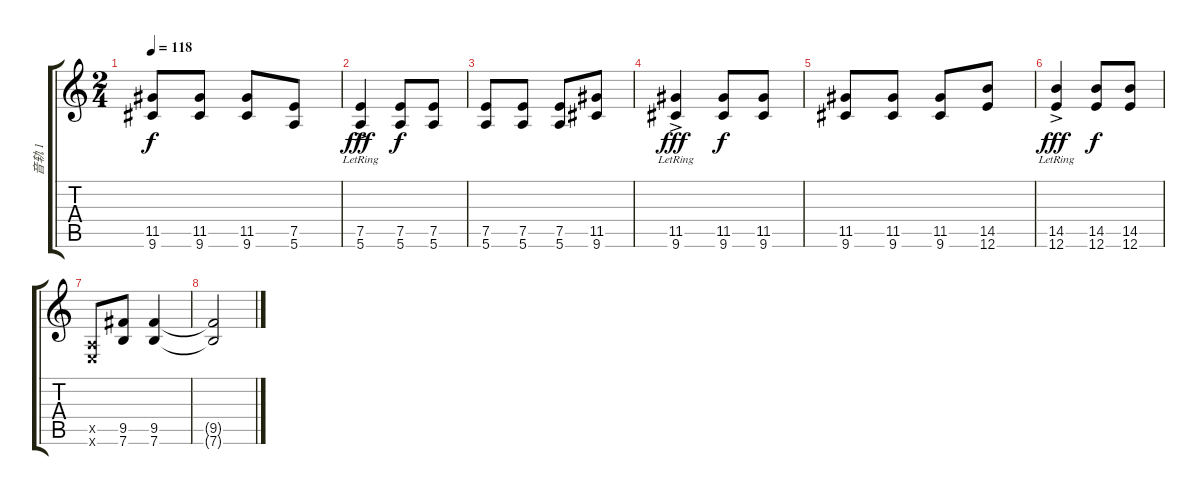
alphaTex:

\track ("音轨 1" "音轨 1") {instrument electricguitarclean}
\staff {score tabs}
\tuning (E4 B3 G3 D3 A2 E2) {hide}
\ts (2 4)
\tempo 118
\clef g2
\ks c
(11.5 9.6).8{dy f} (11.5 9.6).8 (11.5 9.6).8 (7.5 5.6).8 |
(7.5 5.6{ac lr}).4{dy fff} (7.5 5.6).8{dy f} (7.5 5.6).8 |
(7.5 5.6).8 (7.5 5.6).8 (7.5 5.6).8 (11.5 9.6).8 |
(11.5 9.6{ac lr}).4{dy fff} (11.5 9.6).8{dy f} (11.5 9.6).8 |
(11.5 9.6).8 (11.5 9.6).8 (11.5 9.6).8 (14.5 12.6).8 |
(14.5{lr} 12.6{ac lr}).4{dy fff} (14.5 12.6).8{dy f} (14.5 12.6).8 |
(0.5{x} 0.6{x}).8 (9.5 7.6).8 (9.5 7.6).4 |
(9.5{t} 7.6{t}).2
